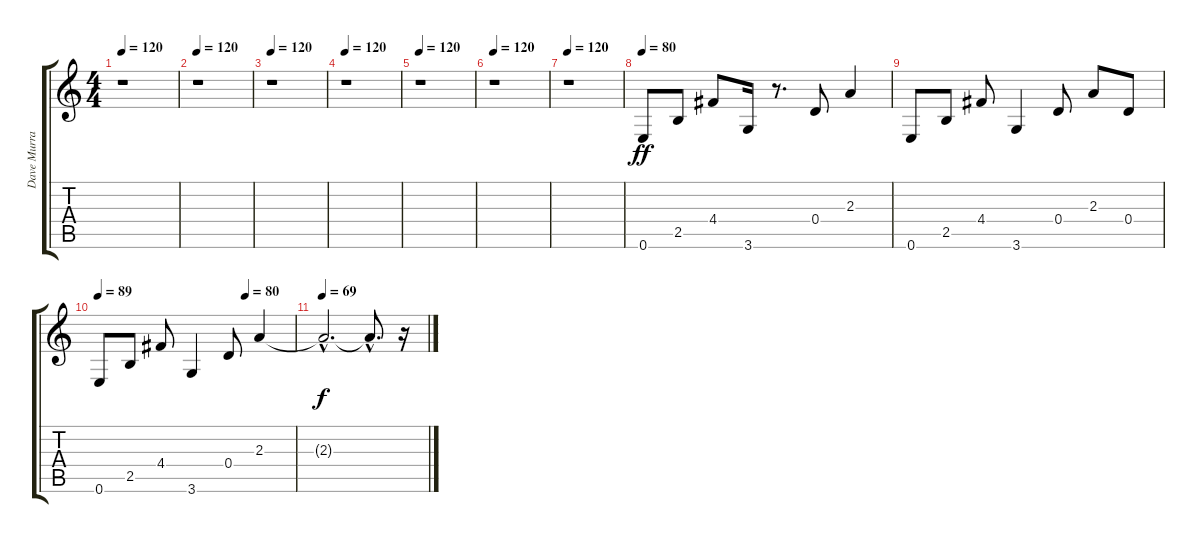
\track ("Dave Murray" "Dave Murra") {instrument overdrivenguitar}
\staff {score tabs}
\tuning (E4 B3 G3 D3 A2 E2) {hide}
\ts (4 4)
\tempo 120
\clef g2
\ks c
r.1{dy f} |
\tempo 120
r.1 |
\tempo 120
r.1 |
\tempo 120
r.1 |
\tempo 120
r.1 |
\tempo 120
r.1 |
\tempo 120
r.1 |
\tempo 104
\tempo 80
0.6.8{dy ff instrument electricguitarclean} 2.5.8 4.4.8 3.6.16 r.8{d} 0.4.8{instrument electricguitarclean} 2.3.4 |
0.6.8 2.5.8 4.4.8 3.6.4 0.4.8 2.3.8 0.4.8 |
\tempo 89
\tempo (80 0.75)
0.6.8 2.5.8 4.4.8 3.6.4 0.4.8 2.3.4 |
\tempo 69
2.3{hac t}.2{d dy f} 2.3{hac t}.8{d} r.16
